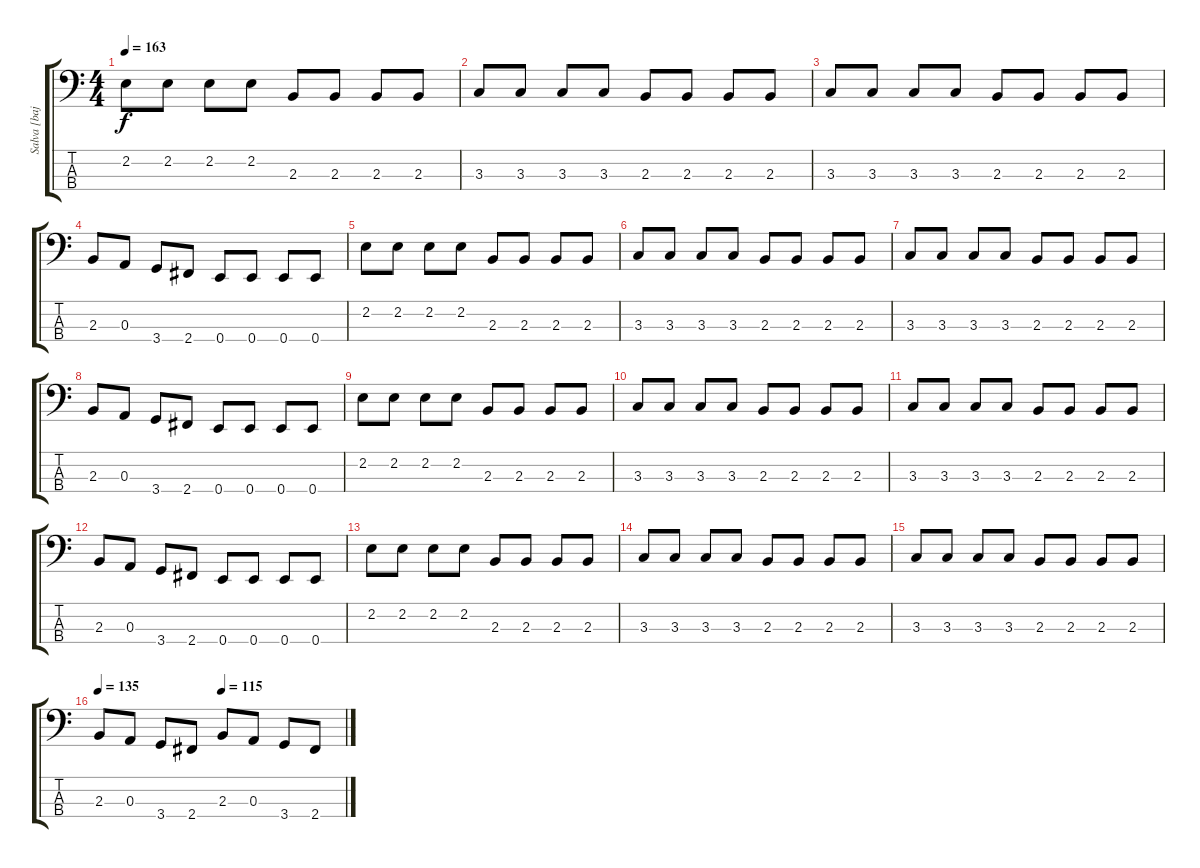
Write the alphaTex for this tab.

\track ("Salva [bajo]" "Salva [baj") {instrument electricbassfinger}
\staff {score tabs}
\tuning (G2 D2 A1 E1) {hide}
\ts (4 4)
\tempo 163
\clef f4
\ks c
2.2.8{dy f} 2.2.8 2.2.8 2.2.8 2.3.8 2.3.8 2.3.8 2.3.8 |
3.3.8 3.3.8 3.3.8 3.3.8 2.3.8 2.3.8 2.3.8 2.3.8 |
3.3.8 3.3.8 3.3.8 3.3.8 2.3.8 2.3.8 2.3.8 2.3.8 |
2.3.8 0.3.8 3.4.8 2.4.8 0.4.8 0.4.8 0.4.8 0.4.8 |
2.2.8 2.2.8 2.2.8 2.2.8 2.3.8 2.3.8 2.3.8 2.3.8 |
3.3.8 3.3.8 3.3.8 3.3.8 2.3.8 2.3.8 2.3.8 2.3.8 |
3.3.8 3.3.8 3.3.8 3.3.8 2.3.8 2.3.8 2.3.8 2.3.8 |
2.3.8 0.3.8 3.4.8 2.4.8 0.4.8 0.4.8 0.4.8 0.4.8 |
2.2.8 2.2.8 2.2.8 2.2.8 2.3.8 2.3.8 2.3.8 2.3.8 |
3.3.8 3.3.8 3.3.8 3.3.8 2.3.8 2.3.8 2.3.8 2.3.8 |
3.3.8 3.3.8 3.3.8 3.3.8 2.3.8 2.3.8 2.3.8 2.3.8 |
2.3.8 0.3.8 3.4.8 2.4.8 0.4.8 0.4.8 0.4.8 0.4.8 |
2.2.8 2.2.8 2.2.8 2.2.8 2.3.8 2.3.8 2.3.8 2.3.8 |
3.3.8 3.3.8 3.3.8 3.3.8 2.3.8 2.3.8 2.3.8 2.3.8 |
3.3.8 3.3.8 3.3.8 3.3.8 2.3.8 2.3.8 2.3.8 2.3.8 |
\tempo 135
\tempo (115 0.5)
2.3.8 0.3.8 3.4.8 2.4.8 2.3.8 0.3.8 3.4.8 2.4.8
